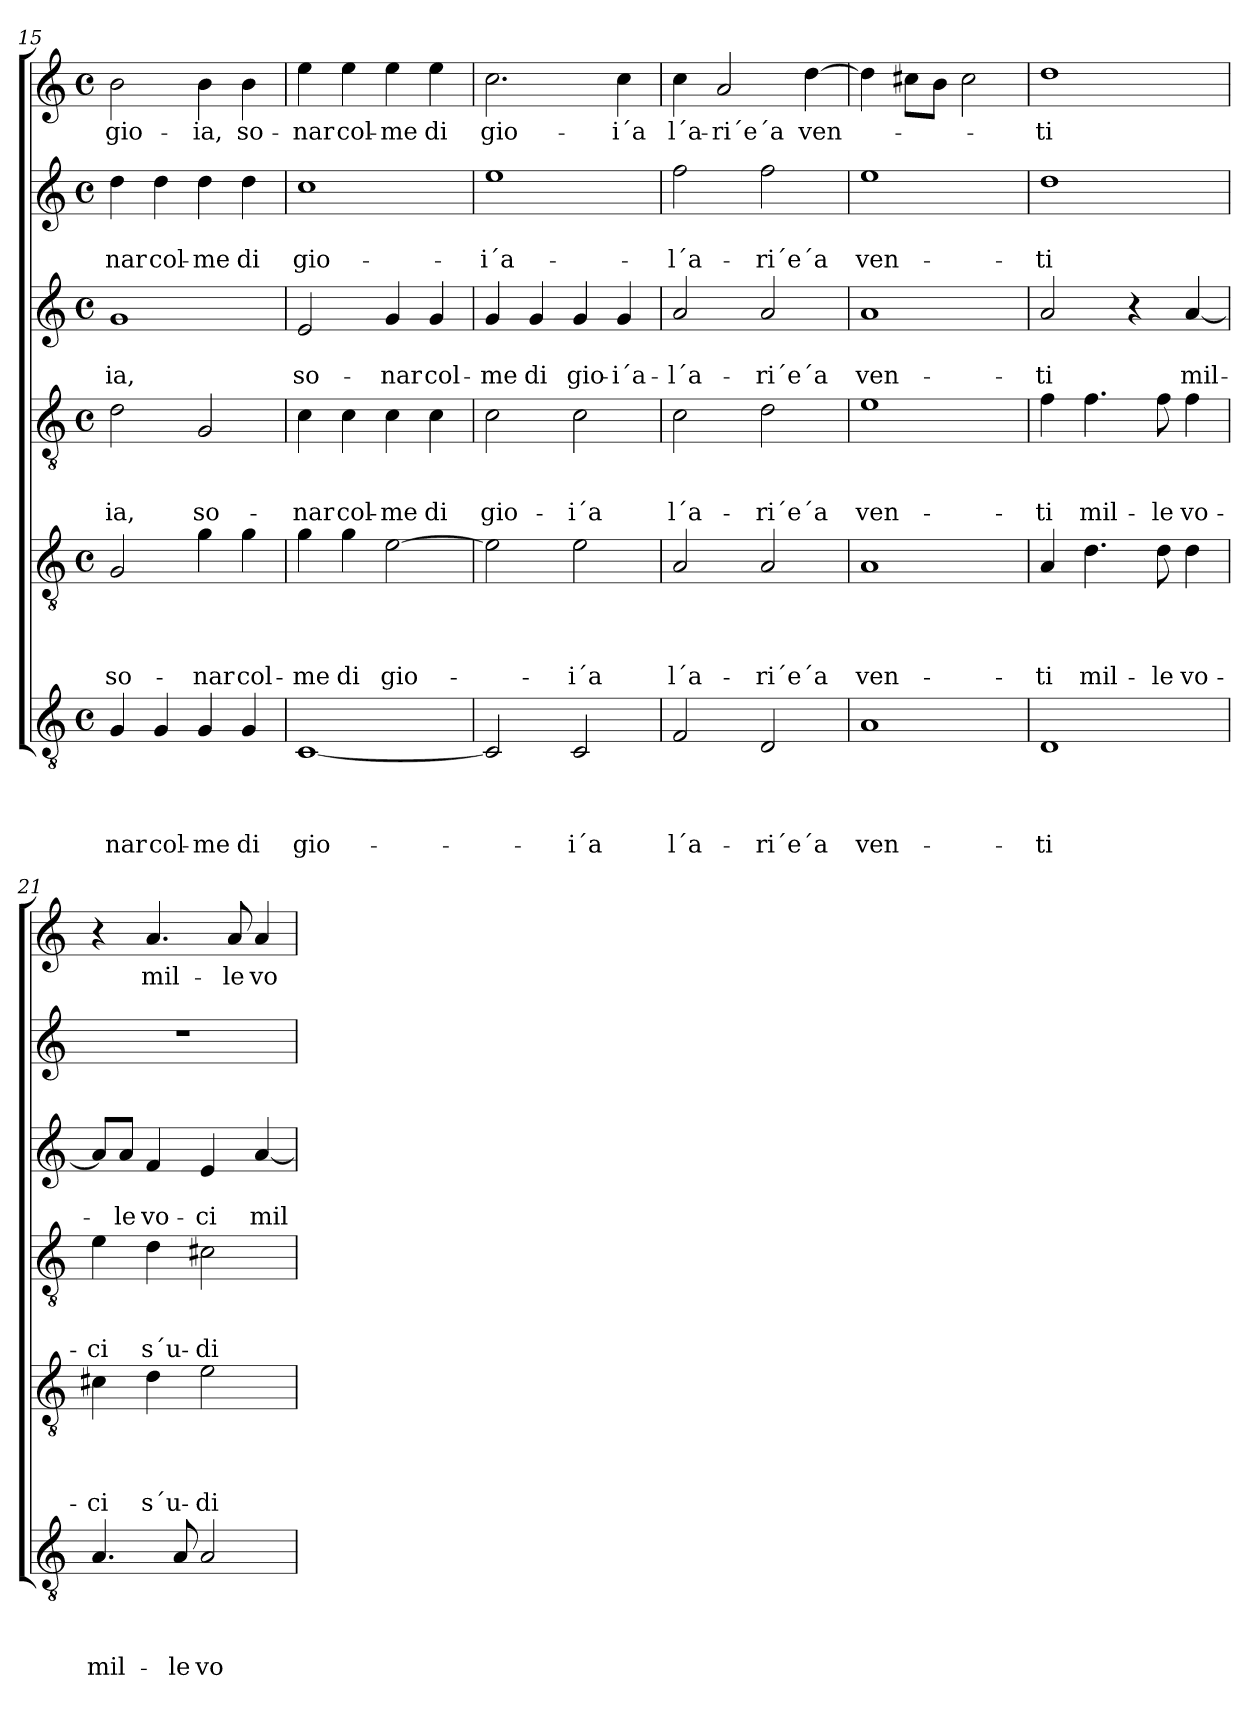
**kern	**text	**text	**text	**text	**kern	**text	**text	**text	**text	**kern	**text	**text	**text	**kern	**text	**text	**kern	**text	**text	**kern	**text
*part6	*part6	*part6	*part6	*part6	*part5	*part5	*part5	*part5	*part5	*part4	*part4	*part4	*part4	*part3	*part3	*part3	*part2	*part2	*part2	*part1	*part1
*staff6	*staff6	*staff6	*staff6	*staff6	*staff5	*staff5	*staff5	*staff5	*staff5	*staff4	*staff4	*staff4	*staff4	*staff3	*staff3	*staff3	*staff2	*staff2	*staff2	*staff1	*staff1
!!LO:LB:g=z
*clefGv2	*	*	*	*	*clefGv2	*	*	*	*	*clefGv2	*	*	*	*clefG2	*	*	*clefG2	*	*	*clefG2	*
*k[]	*	*	*	*	*k[]	*	*	*	*	*k[]	*	*	*	*k[]	*	*	*k[]	*	*	*k[]	*
*C:	*	*	*	*	*C:	*	*	*	*	*C:	*	*	*	*C:	*	*	*C:	*	*	*C:	*
*M4/4	*	*	*	*	*M4/4	*	*	*	*	*M4/4	*	*	*	*M4/4	*	*	*M4/4	*	*	*M4/4	*
*met(c)	*	*	*	*	*met(c)	*	*	*	*	*met(c)	*	*	*	*met(c)	*	*	*met(c)	*	*	*met(c)	*
=15	=15	=15	=15	=15	=15	=15	=15	=15	=15	=15	=15	=15	=15	=15	=15	=15	=15	=15	=15	=15	=15
!	!	!	!	!LO:LY:b	!	!	!	!	!LO:LY:b	!	!	!	!LO:LY:b	!	!	!LO:LY:b	!	!	!LO:LY:b	!	!LO:LY:b
4G/	.	.	.	-nar	2G/	.	.	.	so-	2d\	.	.	-ia,	1g	.	-ia,	4dd\	.	-nar	2b\	gio-
!	!	!	!	!LO:LY:b	!	!	!	!	!	!	!	!	!	!	!	!	!	!	!LO:LY:b	!	!
4G/	.	.	.	col-	.	.	.	.	.	.	.	.	.	.	.	.	4dd\	.	col-	.	.
!	!	!	!	!LO:LY:b	!	!	!	!	!LO:LY:b	!	!	!	!LO:LY:b	!	!	!	!	!	!LO:LY:b	!	!LO:LY:b
4G/	.	.	.	-me	4g\	.	.	.	-nar	2G/	.	.	so-	.	.	.	4dd\	.	-me	4b\	-ia,
!	!	!	!	!LO:LY:b	!	!	!	!	!LO:LY:b	!	!	!	!	!	!	!	!	!	!LO:LY:b	!	!LO:LY:b
4G/	.	.	.	di	4g\	.	.	.	col-	.	.	.	.	.	.	.	4dd\	.	di	4b\	so-
=16	=16	=16	=16	=16	=16	=16	=16	=16	=16	=16	=16	=16	=16	=16	=16	=16	=16	=16	=16	=16	=16
!	!	!	!	!LO:LY:b	!	!	!	!	!LO:LY:b	!	!	!	!LO:LY:b	!	!	!LO:LY:b	!	!	!LO:LY:b	!	!LO:LY:b
[1C	.	.	.	gio-	4g\	.	.	.	-me	4c\	.	.	-nar	2e/	.	so-	1cc	.	gio-	4ee\	-nar
!	!	!	!	!	!	!	!	!	!LO:LY:b	!	!	!	!LO:LY:b	!	!	!	!	!	!	!	!LO:LY:b
.	.	.	.	.	4g\	.	.	.	di	4c\	.	.	col-	.	.	.	.	.	.	4ee\	col-
!	!	!	!	!	!	!	!	!	!LO:LY:b	!	!	!	!LO:LY:b	!	!	!LO:LY:b	!	!	!	!	!LO:LY:b
.	.	.	.	.	[2e\	.	.	.	gio-	4c\	.	.	-me	4g/	.	-nar	.	.	.	4ee\	-me
!	!	!	!	!	!	!	!	!	!	!	!	!	!LO:LY:b	!	!	!LO:LY:b	!	!	!	!	!LO:LY:b
.	.	.	.	.	.	.	.	.	.	4c\	.	.	di	4g/	.	col-	.	.	.	4ee\	di
=17	=17	=17	=17	=17	=17	=17	=17	=17	=17	=17	=17	=17	=17	=17	=17	=17	=17	=17	=17	=17	=17
!	!	!	!	!	!	!	!	!	!	!	!	!	!LO:LY:b	!	!	!LO:LY:b	!	!	!LO:LY:b	!	!LO:LY:b
2C/]	.	.	.	.	2e\]	.	.	.	.	2c\	.	.	gio-	4g/	.	-me	1ee	.	-i´a-	2.cc\	gio-
!	!	!	!	!	!	!	!	!	!	!	!	!	!	!	!	!LO:LY:b	!	!	!	!	!
.	.	.	.	.	.	.	.	.	.	.	.	.	.	4g/	.	di	.	.	.	.	.
!	!	!	!	!LO:LY:b	!	!	!	!	!LO:LY:b	!	!	!	!LO:LY:b	!	!	!LO:LY:b	!	!	!	!	!
2C/	.	.	.	-i´a	2e\	.	.	.	-i´a	2c\	.	.	-i´a	4g/	.	gio-	.	.	.	.	.
!	!	!	!	!	!	!	!	!	!	!	!	!	!	!	!	!LO:LY:b	!	!	!	!	!LO:LY:b
.	.	.	.	.	.	.	.	.	.	.	.	.	.	4g/	.	-i´a-	.	.	.	4cc\	-i´a
=18	=18	=18	=18	=18	=18	=18	=18	=18	=18	=18	=18	=18	=18	=18	=18	=18	=18	=18	=18	=18	=18
!	!	!	!	!LO:LY:b	!	!	!	!	!LO:LY:b	!	!	!	!LO:LY:b	!	!	!LO:LY:b	!	!	!LO:LY:b	!	!LO:LY:b
2F/	.	.	.	l´a-	2A/	.	.	.	l´a-	2c\	.	.	l´a-	2a/	.	-l´a-	2ff\	.	-l´a-	4cc\	l´a-
!	!	!	!	!	!	!	!	!	!	!	!	!	!	!	!	!	!	!	!	!	!LO:LY:b
.	.	.	.	.	.	.	.	.	.	.	.	.	.	.	.	.	.	.	.	2a/	-ri´e´a
!	!	!	!	!LO:LY:b	!	!	!	!	!LO:LY:b	!	!	!	!LO:LY:b	!	!	!LO:LY:b	!	!	!LO:LY:b	!	!
2D/	.	.	.	-ri´e´a	2A/	.	.	.	-ri´e´a	2d\	.	.	-ri´e´a	2a/	.	-ri´e´a	2ff\	.	-ri´e´a	.	.
!	!	!	!	!	!	!	!	!	!	!	!	!	!	!	!	!	!	!	!	!	!LO:LY:b
.	.	.	.	.	.	.	.	.	.	.	.	.	.	.	.	.	.	.	.	[4dd\	ven-
=19	=19	=19	=19	=19	=19	=19	=19	=19	=19	=19	=19	=19	=19	=19	=19	=19	=19	=19	=19	=19	=19
!	!	!	!	!LO:LY:b	!	!	!	!	!LO:LY:b	!	!	!	!LO:LY:b	!	!	!LO:LY:b	!	!	!LO:LY:b	!	!
1A	.	.	.	ven-	1A	.	.	.	ven-	1e	.	.	ven-	1a	.	ven-	1ee	.	ven-	4dd\]	.
.	.	.	.	.	.	.	.	.	.	.	.	.	.	.	.	.	.	.	.	8cc#X\L	.
.	.	.	.	.	.	.	.	.	.	.	.	.	.	.	.	.	.	.	.	8b\J	.
.	.	.	.	.	.	.	.	.	.	.	.	.	.	.	.	.	.	.	.	2cc#\	.
=20	=20	=20	=20	=20	=20	=20	=20	=20	=20	=20	=20	=20	=20	=20	=20	=20	=20	=20	=20	=20	=20
!	!	!	!	!LO:LY:b	!	!	!	!	!LO:LY:b	!	!	!	!LO:LY:b	!	!	!LO:LY:b	!	!	!LO:LY:b	!	!LO:LY:b
1D	.	.	.	-ti	4A/	.	.	.	-ti	4f\	.	.	-ti	2a/	.	-ti	1dd	.	-ti	1dd	-ti
!	!	!	!	!	!	!	!	!	!LO:LY:b	!	!	!	!LO:LY:b	!	!	!	!	!	!	!	!
.	.	.	.	.	4.d\	.	.	.	mil-	4.f\	.	.	mil-	.	.	.	.	.	.	.	.
.	.	.	.	.	.	.	.	.	.	.	.	.	.	4r	.	.	.	.	.	.	.
!	!	!	!	!	!	!	!	!	!LO:LY:b	!	!	!	!LO:LY:b	!	!	!	!	!	!	!	!
.	.	.	.	.	8d\	.	.	.	-le	8f\	.	.	-le	.	.	.	.	.	.	.	.
!	!	!	!	!	!	!	!	!	!LO:LY:b	!	!	!	!LO:LY:b	!	!	!LO:LY:b	!	!	!	!	!
.	.	.	.	.	4d\	.	.	.	vo-	4f\	.	.	vo-	[4a/	.	mil-	.	.	.	.	.
=21	=21	=21	=21	=21	=21	=21	=21	=21	=21	=21	=21	=21	=21	=21	=21	=21	=21	=21	=21	=21	=21
!	!	!	!	!LO:LY:b	!	!	!	!	!LO:LY:b	!	!	!	!LO:LY:b	!	!	!	!	!	!	!	!
4.A/	.	.	.	mil-	4c#X\	.	.	.	-ci	4e\	.	.	-ci	8a/L]	.	.	1r	.	.	4r	.
!	!	!	!	!	!	!	!	!	!	!	!	!	!	!	!	!LO:LY:b	!	!	!	!	!
.	.	.	.	.	.	.	.	.	.	.	.	.	.	8a/J	.	-le	.	.	.	.	.
!	!	!	!	!	!	!	!	!	!LO:LY:b	!	!	!	!LO:LY:b	!	!	!LO:LY:b	!	!	!	!	!LO:LY:b
.	.	.	.	.	4d\	.	.	.	s´u-	4d\	.	.	s´u-	4f/	.	vo-	.	.	.	4.a/	mil-
!	!	!	!	!LO:LY:b	!	!	!	!	!	!	!	!	!	!	!	!	!	!	!	!	!
8A/	.	.	.	-le	.	.	.	.	.	.	.	.	.	.	.	.	.	.	.	.	.
!	!	!	!	!LO:LY:b	!	!	!	!	!LO:LY:b	!	!	!	!LO:LY:b	!	!	!LO:LY:b	!	!	!	!	!
2A/	.	.	.	vo-	2e\	.	.	.	-di-	2c#X\	.	.	-di-	4e/	.	-ci	.	.	.	.	.
!	!	!	!	!	!	!	!	!	!	!	!	!	!	!	!	!	!	!	!	!	!LO:LY:b
.	.	.	.	.	.	.	.	.	.	.	.	.	.	.	.	.	.	.	.	8a/	-le
!	!	!	!	!	!	!	!	!	!	!	!	!	!	!	!	!LO:LY:b	!	!	!	!	!LO:LY:b
.	.	.	.	.	.	.	.	.	.	.	.	.	.	[4a/	.	mil-	.	.	.	4a/	vo-
=	=	=	=	=	=	=	=	=	=	=	=	=	=	=	=	=	=	=	=	=	=
*-	*-	*-	*-	*-	*-	*-	*-	*-	*-	*-	*-	*-	*-	*-	*-	*-	*-	*-	*-	*-	*-
